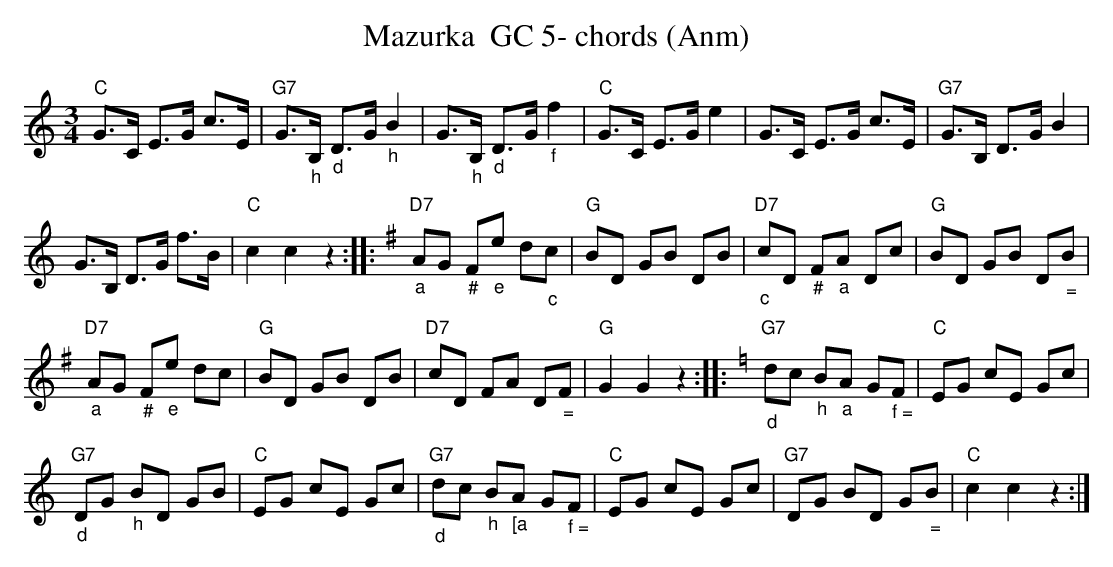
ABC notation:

X:1
T:Mazurka  GC 5- chords (Anm)
M:3/4
L:1/8
K:Cmaj%%MIDI gchordon
"C"G>C E>G c>E | "G7"G>"_h"B, "_d"D>G"_h"B2 | G>"_h"B, "_d"D>G"_f"f2 | "C"G>C E>Ge2 | G>C E>G c>E | "G7"G>B, D>GB2 |
G>B, D>G f>B | "C"c2c2z2 :: [K:Gmaj] "D7""_a"AG "_#"F"_e"e d"_c"c | "G"BD GB DB | "D7""_c"cD "_#"F"_a"A Dc | "G"BD GB D"_ ="B |
"D7""_a"AG "_#"F"_e"e dc | "G"BD GB DB | "D7"cD FA D"_ ="F | "G"G2G2z2 :: [K:Cmaj] "G7""_d"dc "_h"B"_a"A G"_ f ="F | "C"EG cE Gc |
"G7""_d"DG "_h"BD GB | "C"EG cE Gc | "G7""_d"dc "_h"B"_[a"A G"_ f ="F | "C"EG cE Gc | "G7"DG BD G"_ ="B | "C"c2c2z2 :|
